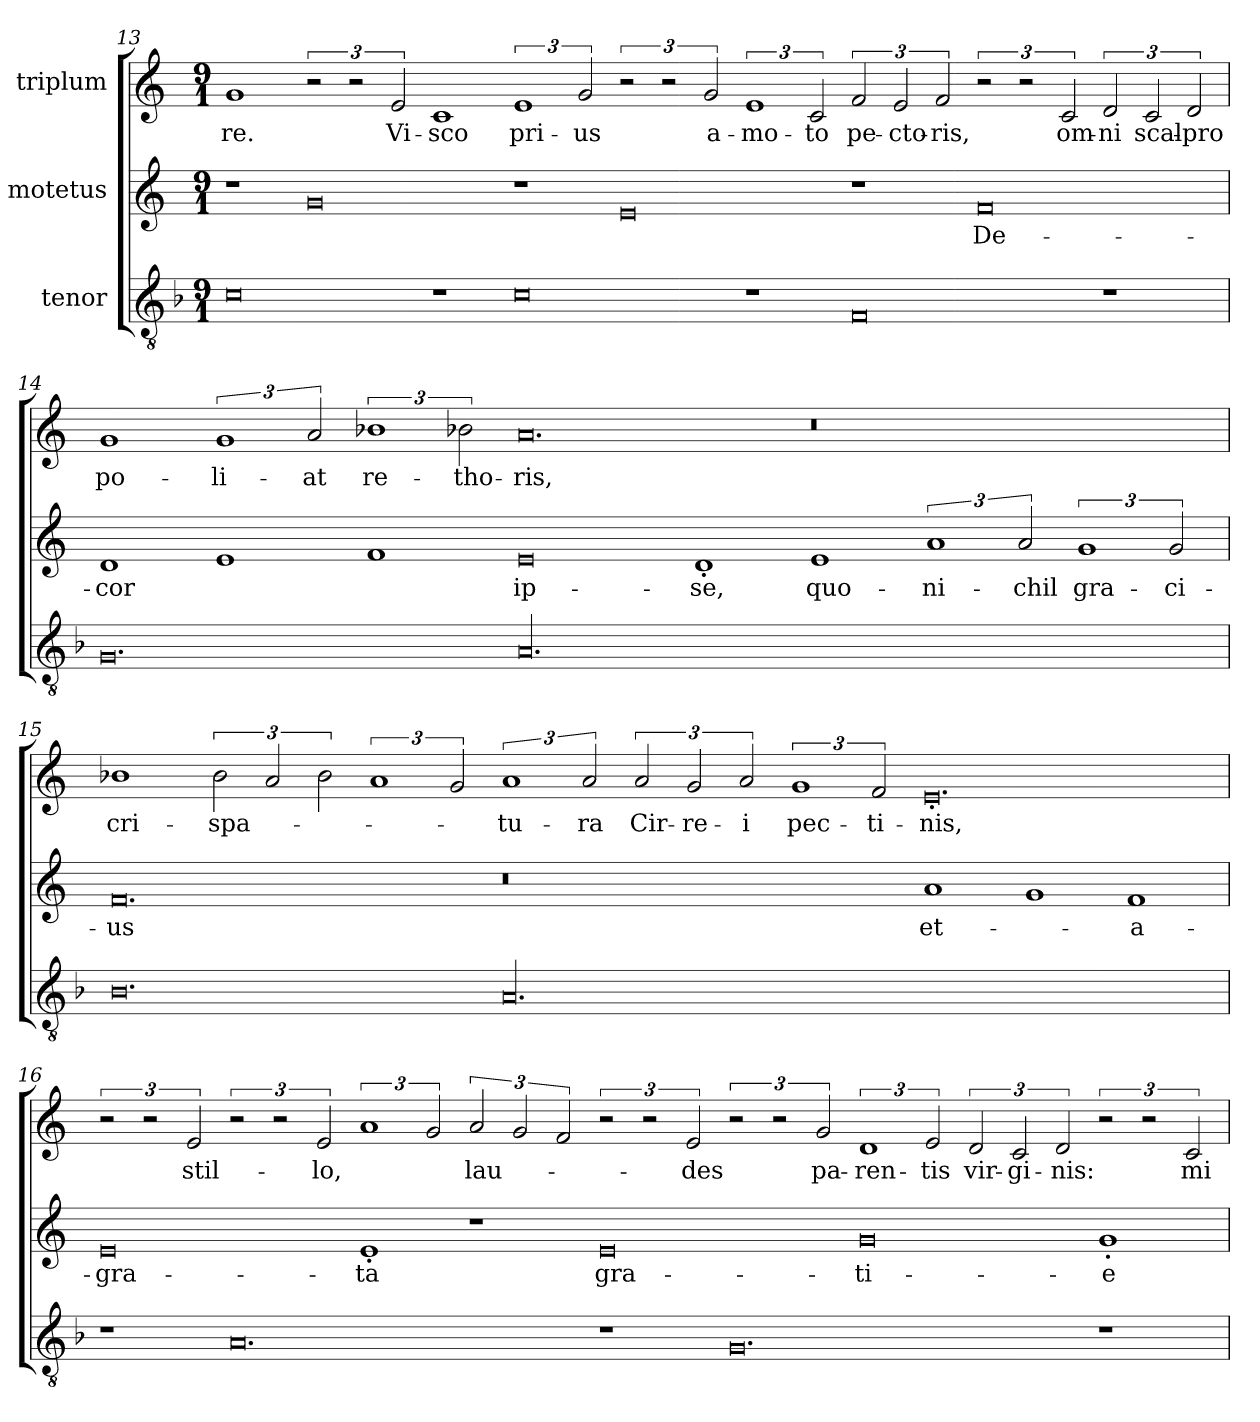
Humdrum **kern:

**kern	**kern	**text	**kern	**text
*part3	*part2	*part2	*part1	*part1
*staff3	*staff2	*staff2	*staff1	*staff1
*I"tenor	*I"motetus	*	*I"triplum	*
*clefGv2	*clefG2	*	*clefG2	*
*k[b-]	*k[]	*	*k[]	*
*F:	*C:	*	*C:	*
*M9/1	*M9/1	*	*M9/1	*
=13	=13	=13	=13	=13
0c\	1r	.	1g/	-re.
.	0g/	.	3r	.
.	.	.	3r	.
.	.	.	3e/	Vi-
1r	.	.	1c/	-sco
0c\	1r	.	3%2e/	pri-
.	.	.	3g/	-us
.	0e/	.	3r	.
.	.	.	3r	.
.	.	.	3g/	a-
1r	.	.	3%2e/	-mo-
.	.	.	3c/	-to
0F/	1r	.	3f/	pe-
.	.	.	3e/	-cto-
.	.	.	3f/	-ris,
.	0f/	De-	3r	.
.	.	.	3r	.
.	.	.	3c/	om-
1r	.	.	3d/	-ni
.	.	.	3c/	scal-
.	.	.	3d/	-pro
!!LO:LB:g=z
=14	=14	=14	=14	=14
0.G/	1d/	-cor	1g/	po-
.	1e/	.	3%2g/	-li-
.	.	.	3a/	-at
.	1f/	.	3%2b-X\	re-
.	.	.	3b-X\	-tho-
00.A/	0e/	ip-	0.a/	-ris,
.	1d'/	-se,	.	.
.	1e/	quo-	0.r	.
.	3%2a/	ni-	.	.
.	3a/	-chil	.	.
.	3%2g/	gra-	.	.
.	3g/	-ci-	.	.
=15	=15	=15	=15	=15
0.B-\	0.f/	-us	1b-X\	cri-
.	.	.	3b-\	-spa-
.	.	.	3a/	.
.	.	.	3b-\	.
.	.	.	3%2a/	.
.	.	.	3g/	.
00.A/	0.r	.	3%2a/	-tu-
.	.	.	3a/	-ra
.	.	.	3a/	Cir-
.	.	.	3g/	-re-
.	.	.	3a/	-i
.	.	.	3%2g/	pec-
.	.	.	3f/	-ti-
.	1a/	et-	0.e'/	-nis,
.	1g/	.	.	.
.	1f/	a-	.	.
=16	=16	=16	=16	=16
1r	0e/	gra-	3r	.
.	.	.	3r	.
.	.	.	3e/	stil-
0.A/	.	.	3r	.
.	.	.	3r	.
.	.	.	3e/	-lo,
.	1e'/	-ta	3%2a/	.
.	.	.	3g/	.
.	1r	.	3a/	lau-
.	.	.	3g/	.
.	.	.	3f/	.
1r	0e/	gra-	3r	.
.	.	.	3r	.
.	.	.	3e/	-des
0.G/	.	.	3r	.
.	.	.	3r	.
.	.	.	3g/	pa-
.	0g/	-ti-	3%2d/	-ren-
.	.	.	3e/	-tis
.	.	.	3d/	vir-
.	.	.	3c/	-gi-
.	.	.	3d/	-nis:
1r	1g'/	-e	3r	.
.	.	.	3r	.
.	.	.	3c/	mi-
=	=	=	=	=
*-	*-	*-	*-	*-
